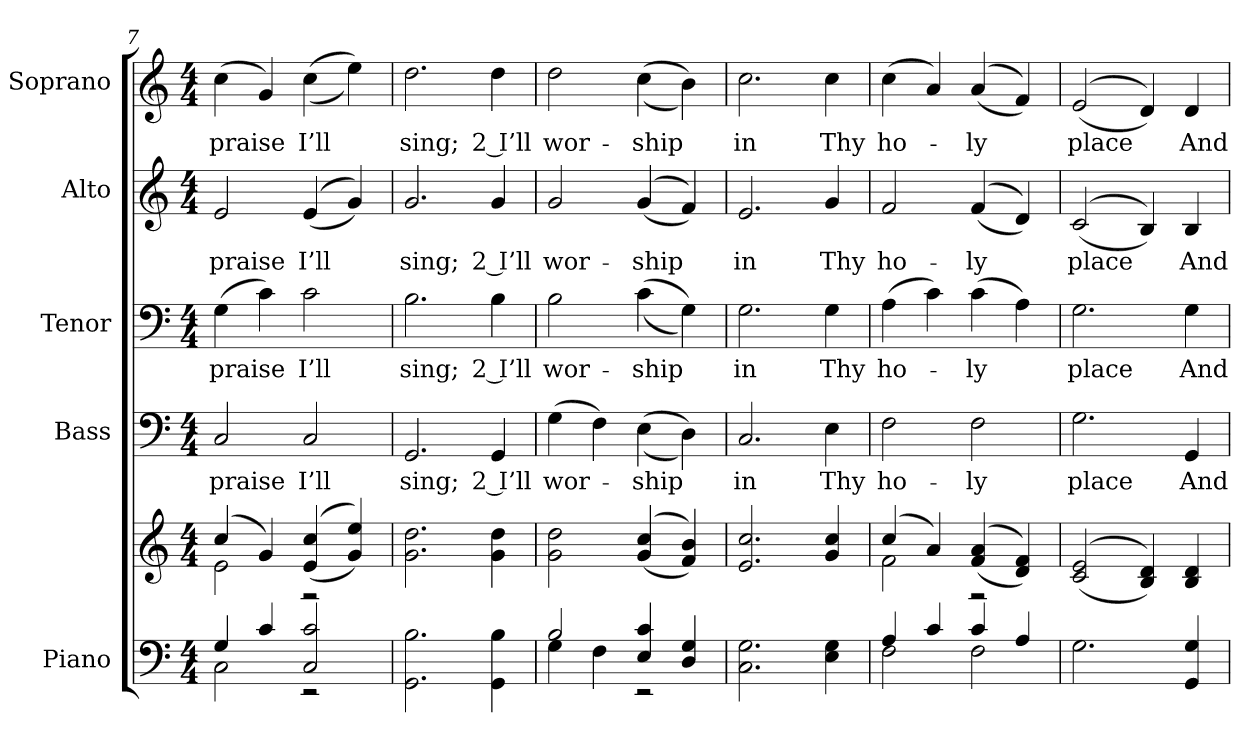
**kern	**kern	**kern	**text	**kern	**text	**kern	**text	**kern	**text
*part5	*part5	*part4	*part4	*part3	*part3	*part2	*part2	*part1	*part1
*staff6	*staff5	*staff4	*staff4	*staff3	*staff3	*staff2	*staff2	*staff1	*staff1
*I"Piano	*	*I"Bass	*	*I"Tenor	*	*I"Alto	*	*I"Soprano	*
*I'Pno.	*	*I'B.	*	*I'T.	*	*I'A.	*	*I'S.	*
*clefF4	*clefG2	*clefF4	*	*clefF4	*	*clefG2	*	*clefG2	*
*k[]	*k[]	*k[]	*	*k[]	*	*k[]	*	*k[]	*
*C:	*C:	*C:	*	*C:	*	*C:	*	*C:	*
*M4/4	*M4/4	*M4/4	*	*M4/4	*	*M4/4	*	*M4/4	*
=7	=7	=7	=7	=7	=7	=7	=7	=7	=7
*^	*^	*	*	*	*	*	*	*	*
!	!	!	!	!	!LO:LY:b:color=#000000	!	!	!	!	!	!
!	!	!	!	!	!	!	!LO:LY:b:color=#000000	!	!	!	!
!	!	!	!	!	!	!	!	!	!LO:LY:b:color=#000000	!	!
!	!	!	!	!	!	!	!	!	!	!	!LO:LY:b:color=#000000
4Gi/	2Ci\	(4cci/	2ei\	2Ci/	praise	(4Gi\	praise	2ei/	praise	(4cci\	praise
4ci/	.	4gi/)	.	.	.	4ci\)	.	.	.	4gi/)	.
!	!	!	!	!	!LO:LY:b:color=#000000	!	!	!	!	!	!
!	!	!	!	!	!	!	!LO:LY:b:color=#000000	!	!	!	!
!	!	!	!	!	!	!	!	!	!LO:LY:b:color=#000000	!	!
!	!	!	!	!	!	!	!	!	!	!	!LO:LY:b:color=#000000
2Ci/ 2ci	2r	((4ei/ 4cci	2r	2Ci/	I’ll	2ci\	I’ll	((4ei/	I’ll	((4cci\	I’ll
.	.	4gi/ 4eei))	.	.	.	.	.	4gi/))	.	4eei\))	.
*v	*v	*	*	*	*	*	*	*	*	*	*
*	*v	*v	*	*	*	*	*	*	*	*
=8	=8	=8	=8	=8	=8	=8	=8	=8	=8
!	!	!	!LO:LY:b:color=#000000	!	!	!	!	!	!
!	!	!	!	!	!LO:LY:b:color=#000000	!	!	!	!
!	!	!	!	!	!	!	!LO:LY:b:color=#000000	!	!
!	!	!	!	!	!	!	!	!	!LO:LY:b:color=#000000
2.GGi\ 2.Bi	2.gi\ 2.ddi	2.GGi/	sing;	2.Bi\	sing;	2.gi/	sing;	2.ddi\	sing;
!	!	!	!LO:LY:b:color=#000000	!	!	!	!	!	!
!	!	!	!	!	!LO:LY:b:color=#000000	!	!	!	!
!	!	!	!	!	!	!	!LO:LY:b:color=#000000	!	!
!	!	!	!	!	!	!	!	!	!LO:LY:b:color=#000000
4GGi\ 4Bi	4gi\ 4ddi	4GGi/	2 I’ll	4Bi\	2 I’ll	4gi/	2 I’ll	4ddi\	2 I’ll
!!LO:PB:g=z
=9	=9	=9	=9	=9	=9	=9	=9	=9	=9
*^	*	*	*	*	*	*	*	*	*
!	!	!	!	!LO:LY:b:color=#000000	!	!	!	!	!	!
!	!	!	!	!	!	!LO:LY:b:color=#000000	!	!	!	!
!	!	!	!	!	!	!	!	!LO:LY:b:color=#000000	!	!
!	!	!	!	!	!	!	!	!	!	!LO:LY:b:color=#000000
2Bi/	4Gi\	2gi\ 2ddi	(4Gi\	wor-	2Bi\	wor-	2gi/	wor-	2ddi\	wor-
.	4Fi\	.	4Fi\)	.	.	.	.	.	.	.
!	!	!	!	!LO:LY:b:color=#000000	!	!	!	!	!	!
!	!	!	!	!	!	!LO:LY:b:color=#000000	!	!	!	!
!	!	!	!	!	!	!	!	!LO:LY:b:color=#000000	!	!
!	!	!	!	!	!	!	!	!	!	!LO:LY:b:color=#000000
4Ei/ 4ci	2r	((4gi/ 4cci	((4Ei\	-ship	((4ci\	-ship	((4gi/	-ship	((4cci\	-ship
4Di/ 4Gi	.	4fi/ 4bi))	4Di\))	.	4Gi\))	.	4fi/))	.	4bi\))	.
*v	*v	*	*	*	*	*	*	*	*	*
=10	=10	=10	=10	=10	=10	=10	=10	=10	=10
!	!	!	!LO:LY:b:color=#000000	!	!	!	!	!	!
!	!	!	!	!	!LO:LY:b:color=#000000	!	!	!	!
!	!	!	!	!	!	!	!LO:LY:b:color=#000000	!	!
!	!	!	!	!	!	!	!	!	!LO:LY:b:color=#000000
2.Ci\ 2.Gi	2.ei/ 2.cci	2.Ci/	in	2.Gi\	in	2.ei/	in	2.cci\	in
!	!	!	!LO:LY:b:color=#000000	!	!	!	!	!	!
!	!	!	!	!	!LO:LY:b:color=#000000	!	!	!	!
!	!	!	!	!	!	!	!LO:LY:b:color=#000000	!	!
!	!	!	!	!	!	!	!	!	!LO:LY:b:color=#000000
4Ei\ 4Gi	4gi/ 4cci	4Ei\	Thy	4Gi\	Thy	4gi/	Thy	4cci\	Thy
=11	=11	=11	=11	=11	=11	=11	=11	=11	=11
*^	*^	*	*	*	*	*	*	*	*
!	!	!	!	!	!LO:LY:b:color=#000000	!	!	!	!	!	!
!	!	!	!	!	!	!	!LO:LY:b:color=#000000	!	!	!	!
!	!	!	!	!	!	!	!	!	!LO:LY:b:color=#000000	!	!
!	!	!	!	!	!	!	!	!	!	!	!LO:LY:b:color=#000000
4Ai/	2Fi\	(4cci/	2fi\	2Fi\	ho-	(4Ai\	ho-	2fi/	ho-	(4cci\	ho-
4ci/	.	4ai/)	.	.	.	4ci\)	.	.	.	4ai/)	.
!	!	!	!	!	!LO:LY:b:color=#000000	!	!	!	!	!	!
!	!	!	!	!	!	!	!LO:LY:b:color=#000000	!	!	!	!
!	!	!	!	!	!	!	!	!	!LO:LY:b:color=#000000	!	!
!	!	!	!	!	!	!	!	!	!	!	!LO:LY:b:color=#000000
4ci/	2Fi\	((4fi/ 4ai	2r	2Fi\	-ly	(4ci\	-ly	((4fi/	-ly	((4ai/	-ly
4Ai/	.	4di/ 4fi))	.	.	.	4Ai\)	.	4di/))	.	4fi/))	.
*v	*v	*	*	*	*	*	*	*	*	*	*
*	*v	*v	*	*	*	*	*	*	*	*
=12	=12	=12	=12	=12	=12	=12	=12	=12	=12
!	!	!	!LO:LY:b:color=#000000	!	!	!	!	!	!
!	!	!	!	!	!LO:LY:b:color=#000000	!	!	!	!
!	!	!	!	!	!	!	!LO:LY:b:color=#000000	!	!
!	!	!	!	!	!	!	!	!	!LO:LY:b:color=#000000
2.Gi\	((2ci/ 2ei	2.Gi\	place	2.Gi\	place	((2ci/	place	((2ei/	place
.	4Bi/ 4di))	.	.	.	.	4Bi/))	.	4di/))	.
!	!	!	!LO:LY:b:color=#000000	!	!	!	!	!	!
!	!	!	!	!	!LO:LY:b:color=#000000	!	!	!	!
!	!	!	!	!	!	!	!LO:LY:b:color=#000000	!	!
!	!	!	!	!	!	!	!	!	!LO:LY:b:color=#000000
4GGi/ 4Gi	4Bi/ 4di	4GGi/	And	4Gi\	And	4Bi/	And	4di/	And
=	=	=	=	=	=	=	=	=	=
*-	*-	*-	*-	*-	*-	*-	*-	*-	*-
